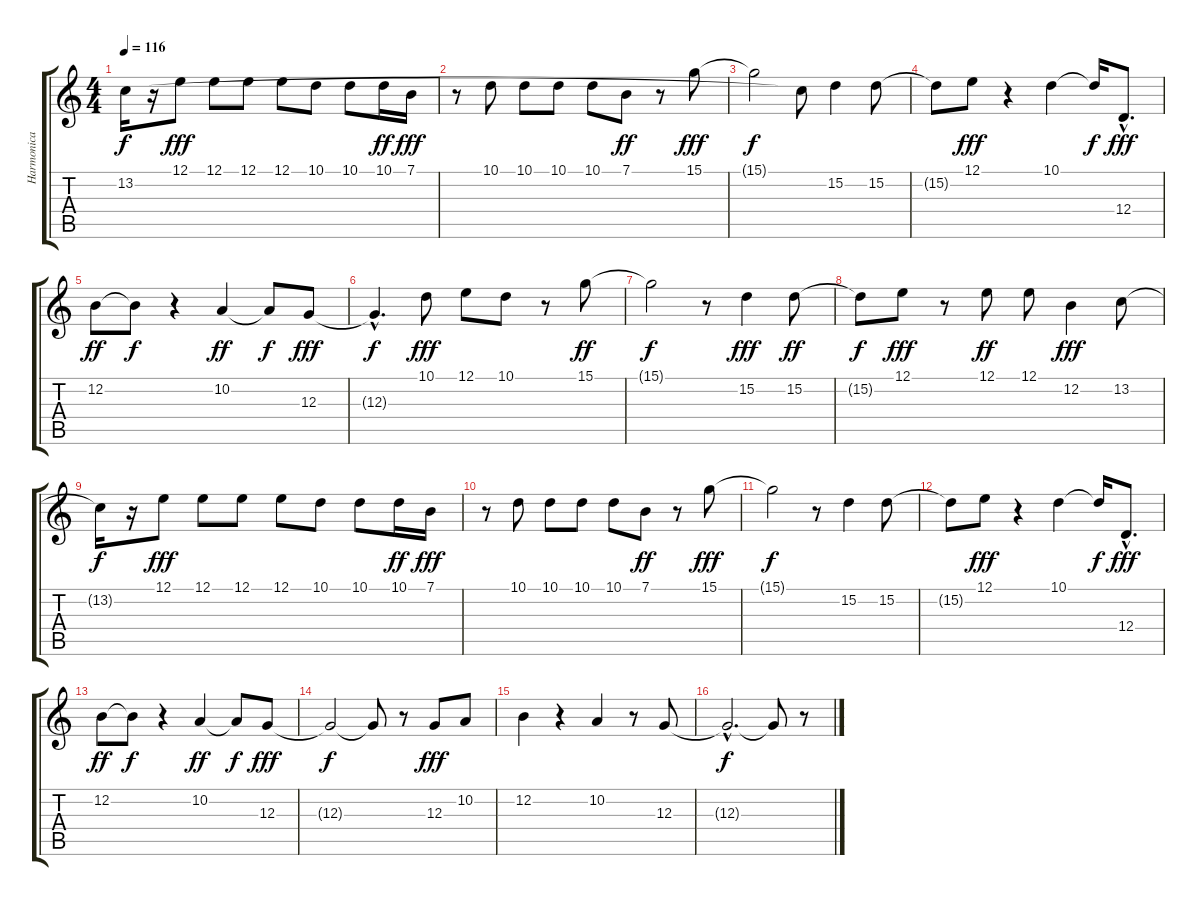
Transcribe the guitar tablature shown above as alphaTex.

\track ("Harmonica (Voice)" "Harmonica ") {instrument harmonica}
\staff {score tabs}
\tuning (E4 B3 G3 D3 A2 E2) {hide}
\ts (4 4)
\tempo 116
\clef g2
\ks c
13.2{t}.16{dy f} r.16 12.1.8{dy fff} 12.1.8 12.1.8 12.1.8 10.1.8 10.1.8 10.1.16{dy ff} 7.1.16{dy fff} |
r.8 10.1.8 10.1.8 10.1.8 10.1.8 7.1.8{dy ff} r.8 15.1.8{dy fff} |
15.1{t}.2{dy f} 13.2{t}.8 15.2.4 15.2.8 |
15.2{t}.8 12.1.8{dy fff} r.4 10.1.4 10.1{t}.16{dy f} 12.4{hac}.8{d dy fff} |
12.2.8{dy ff} 12.2{t}.8{dy f} r.4 10.2.4{dy ff} 10.2{t}.8{dy f} 12.3.8{dy fff} |
12.3{hac t}.4{d dy f} 10.1.8{dy fff} 12.1.8 10.1.8 r.8 15.1.8{dy ff} |
15.1{t}.2{dy f} r.8 15.2.4{dy fff} 15.2.8{dy ff} |
15.2{t}.8{dy f} 12.1.8{dy fff} r.8 12.1.8{dy ff} 12.1.8 12.2.4{dy fff} 13.2.8 |
13.2{t}.16{dy f} r.16 12.1.8{dy fff} 12.1.8 12.1.8 12.1.8 10.1.8 10.1.8 10.1.16{dy ff} 7.1.16{dy fff} |
r.8 10.1.8 10.1.8 10.1.8 10.1.8 7.1.8{dy ff} r.8 15.1.8{dy fff} |
15.1{t}.2{dy f} r.8 15.2.4 15.2.8 |
15.2{t}.8 12.1.8{dy fff} r.4 10.1.4 10.1{t}.16{dy f} 12.4{hac}.8{d dy fff} |
12.2.8{dy ff} 12.2{t}.8{dy f} r.4 10.2.4{dy ff} 10.2{t}.8{dy f} 12.3.8{dy fff} |
12.3{t}.2{dy f} 12.3{t}.8 r.8 12.3.8{dy fff} 10.2.8 |
12.2.4 r.4 10.2.4 r.8 12.3.8 |
12.3{hac t}.2{d dy f} 12.3{t}.8 r.8
